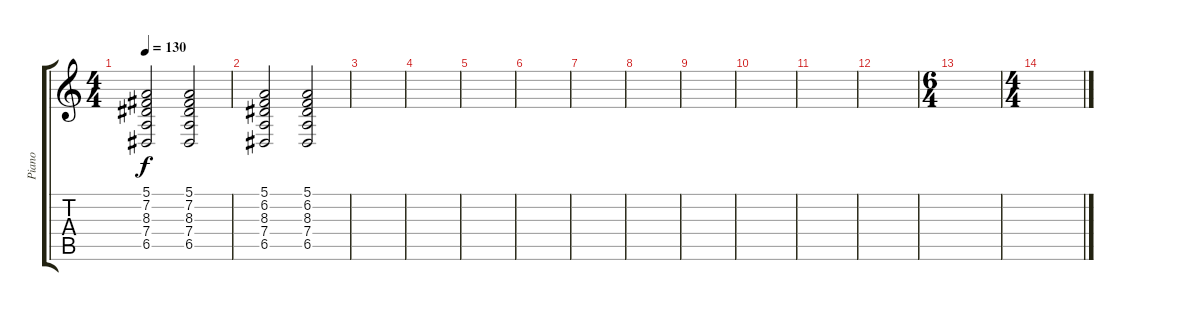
\track ("Piano" "Piano") {instrument brightacousticpiano}
\staff {score tabs}
\tuning (E4 B3 G3 D3 A2 E2) {hide}
\ts (4 4)
\tempo 130
\clef g2
\ks c
(5.1 7.2 8.3 7.4 6.5).2{dy f} (5.1 7.2 8.3 7.4 6.5).2 |
(5.1 6.2 8.3 7.4 6.5).2 (5.1 6.2 8.3 7.4 6.5).2 |
|
|
|
|
|
|
|
|
|
|
\ts (6 4)
|
\ts (4 4)
